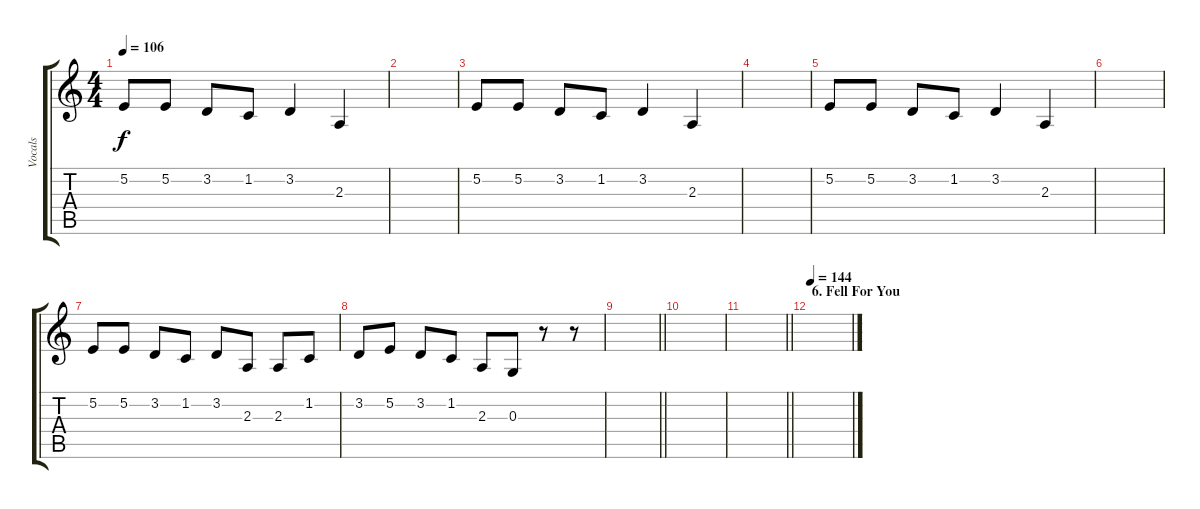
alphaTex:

\track ("Vocals" "Vocals") {instrument clarinet}
\staff {score tabs}
\tuning (E4 B3 G3 D3 A2 E2) {hide}
\ts (4 4)
\tempo 106
\clef g2
\ks c
5.2.8{dy f} 5.2.8 3.2.8 1.2.8 3.2.4 2.3.4 |
|
5.2.8 5.2.8 3.2.8 1.2.8 3.2.4 2.3.4 |
|
5.2.8 5.2.8 3.2.8 1.2.8 3.2.4 2.3.4 |
|
5.2.8 5.2.8 3.2.8 1.2.8 3.2.8 2.3.8 2.3.8 1.2.8 |
3.2.8 5.2.8 3.2.8 1.2.8 2.3.8 0.3.8 r.8 r.8 |
\barLineRight lightlight
|
|
\barLineRight lightlight
|
\section ("" "6. Fell For You")
\tempo 144
